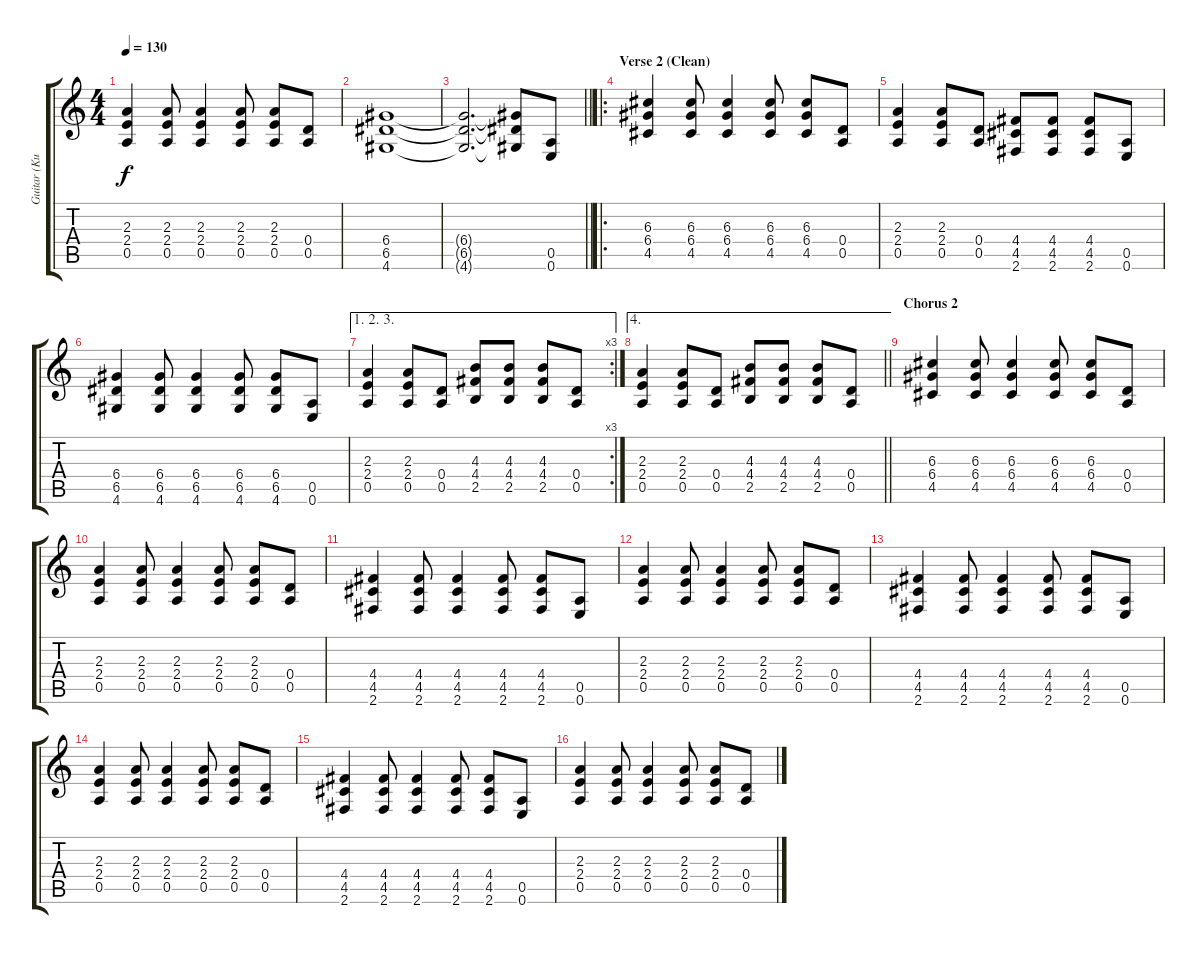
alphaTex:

\track ("Guitar (Kurt)" "Guitar (Ku") {instrument overdrivenguitar}
\staff {score tabs}
\tuning (E4 B3 G3 D3 A2 E2) {hide}
\ts (4 4)
\tempo 130
\clef g2
\ks c
(2.3 2.4 0.5).4{dy f} (2.3 2.4 0.5).8 (2.3 2.4 0.5).4 (2.3 2.4 0.5).8 (2.3 2.4 0.5).8 (0.4 0.5).8 |
(6.4 6.5 4.6).1 |
\barLineRight lightlight
(6.4{t} 6.5{t} 4.6{t}).2{d} (6.4{t} 6.5{t} 4.6{t}).8 (0.5 0.6).8 |
\ro
\section ("" "Verse 2 (Clean)")
(6.3 6.4 4.5).4{volume 6 balance 2 instrument electricguitarclean} (6.3 6.4 4.5).8 (6.3 6.4 4.5).4 (6.3 6.4 4.5).8 (6.3 6.4 4.5).8 (0.4 0.5).8 |
(2.3 2.4 0.5).4 (2.3 2.4 0.5).8 (0.4 0.5).8 (4.4 4.5 2.6).8 (4.4 4.5 2.6).8 (4.4 4.5 2.6).8 (0.5 0.6).8 |
(6.4 6.5 4.6).4 (6.4 6.5 4.6).8 (6.4 6.5 4.6).4 (6.4 6.5 4.6).8 (6.4 6.5 4.6).8 (0.5 0.6).8 |
\ae (1 2 3)
\rc 3
(2.3 2.4 0.5).4 (2.3 2.4 0.5).8 (0.4 0.5).8 (4.3 4.4 2.5).8 (4.3 4.4 2.5).8 (4.3 4.4 2.5).8 (0.4 0.5).8 |
\ae 4
\barLineRight lightlight
(2.3 2.4 0.5).4 (2.3 2.4 0.5).8 (0.4 0.5).8 (4.3 4.4 2.5).8 (4.3 4.4 2.5).8 (4.3 4.4 2.5).8 (0.4 0.5).8 |
\section ("" "Chorus 2")
(6.3 6.4 4.5).4{volume 13 balance 8 instrument overdrivenguitar} (6.3 6.4 4.5).8 (6.3 6.4 4.5).4 (6.3 6.4 4.5).8 (6.3 6.4 4.5).8 (0.4 0.5).8 |
(2.3 2.4 0.5).4 (2.3 2.4 0.5).8 (2.3 2.4 0.5).4 (2.3 2.4 0.5).8 (2.3 2.4 0.5).8 (0.4 0.5).8 |
(4.4 4.5 2.6).4 (4.4 4.5 2.6).8 (4.4 4.5 2.6).4 (4.4 4.5 2.6).8 (4.4 4.5 2.6).8 (0.5 0.6).8 |
(2.3 2.4 0.5).4 (2.3 2.4 0.5).8 (2.3 2.4 0.5).4 (2.3 2.4 0.5).8 (2.3 2.4 0.5).8 (0.4 0.5).8 |
(4.4 4.5 2.6).4 (4.4 4.5 2.6).8 (4.4 4.5 2.6).4 (4.4 4.5 2.6).8 (4.4 4.5 2.6).8 (0.5 0.6).8 |
(2.3 2.4 0.5).4 (2.3 2.4 0.5).8 (2.3 2.4 0.5).4 (2.3 2.4 0.5).8 (2.3 2.4 0.5).8 (0.4 0.5).8 |
(4.4 4.5 2.6).4 (4.4 4.5 2.6).8 (4.4 4.5 2.6).4 (4.4 4.5 2.6).8 (4.4 4.5 2.6).8 (0.5 0.6).8 |
(2.3 2.4 0.5).4 (2.3 2.4 0.5).8 (2.3 2.4 0.5).4 (2.3 2.4 0.5).8 (2.3 2.4 0.5).8 (0.4 0.5).8
